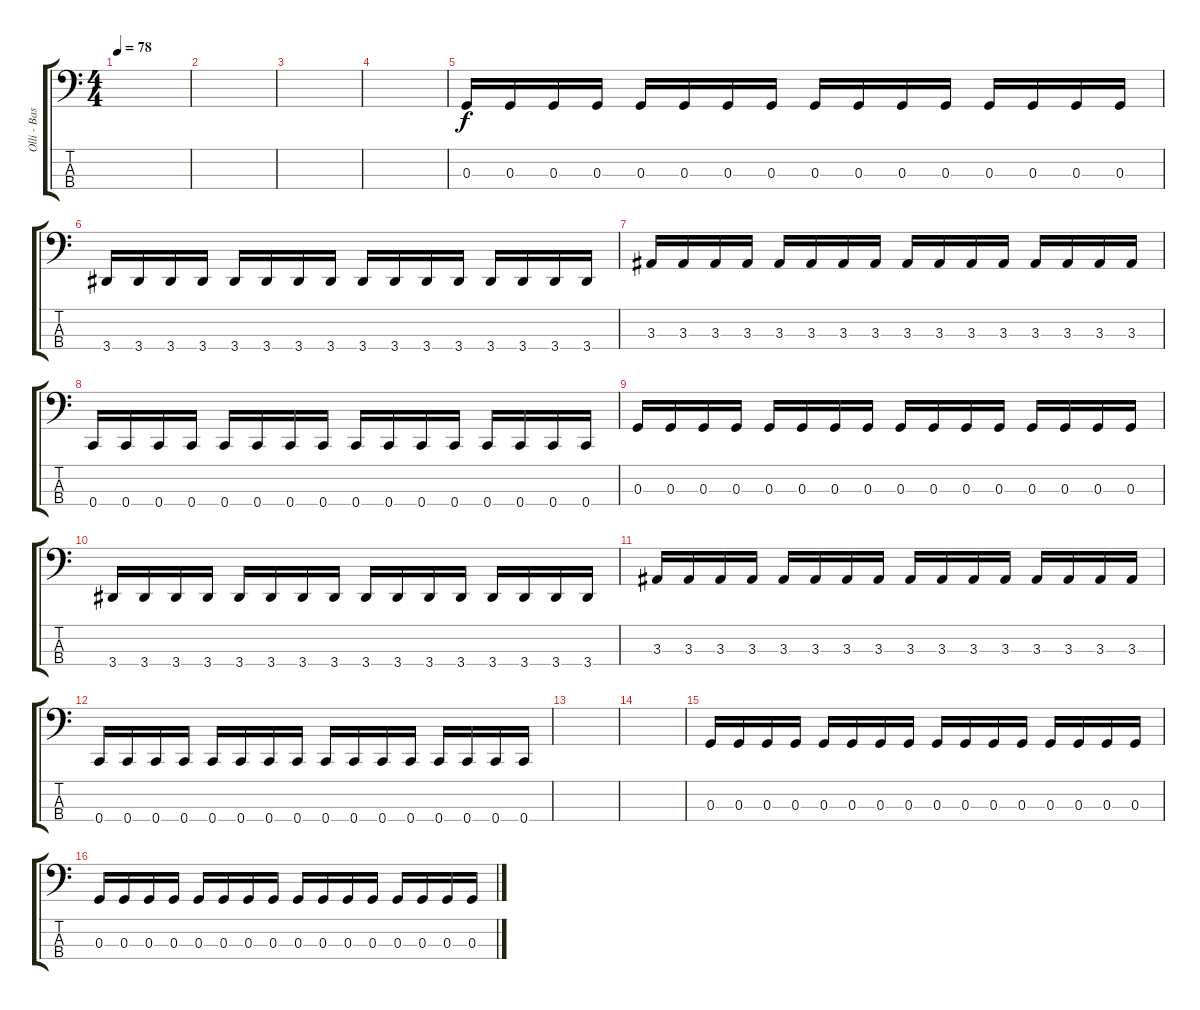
\track ("Olli - Bass" "Olli - Bas") {instrument electricbassfinger}
\staff {score tabs}
\tuning (F2 C2 G1 C1) {hide}
\ts (4 4)
\tempo 78
\clef f4
\ks c
|
|
|
|
0.3.16 0.3.16 0.3.16 0.3.16 0.3.16 0.3.16 0.3.16 0.3.16 0.3.16 0.3.16 0.3.16 0.3.16 0.3.16 0.3.16 0.3.16 0.3.16 |
3.4.16 3.4.16 3.4.16 3.4.16 3.4.16 3.4.16 3.4.16 3.4.16 3.4.16 3.4.16 3.4.16 3.4.16 3.4.16 3.4.16 3.4.16 3.4.16 |
3.3.16 3.3.16 3.3.16 3.3.16 3.3.16 3.3.16 3.3.16 3.3.16 3.3.16 3.3.16 3.3.16 3.3.16 3.3.16 3.3.16 3.3.16 3.3.16 |
0.4.16 0.4.16 0.4.16 0.4.16 0.4.16 0.4.16 0.4.16 0.4.16 0.4.16 0.4.16 0.4.16 0.4.16 0.4.16 0.4.16 0.4.16 0.4.16 |
0.3.16 0.3.16 0.3.16 0.3.16 0.3.16 0.3.16 0.3.16 0.3.16 0.3.16 0.3.16 0.3.16 0.3.16 0.3.16 0.3.16 0.3.16 0.3.16 |
3.4.16 3.4.16 3.4.16 3.4.16 3.4.16 3.4.16 3.4.16 3.4.16 3.4.16 3.4.16 3.4.16 3.4.16 3.4.16 3.4.16 3.4.16 3.4.16 |
3.3.16 3.3.16 3.3.16 3.3.16 3.3.16 3.3.16 3.3.16 3.3.16 3.3.16 3.3.16 3.3.16 3.3.16 3.3.16 3.3.16 3.3.16 3.3.16 |
0.4.16 0.4.16 0.4.16 0.4.16 0.4.16 0.4.16 0.4.16 0.4.16 0.4.16 0.4.16 0.4.16 0.4.16 0.4.16 0.4.16 0.4.16 0.4.16 |
|
|
0.3.16 0.3.16 0.3.16 0.3.16 0.3.16 0.3.16 0.3.16 0.3.16 0.3.16 0.3.16 0.3.16 0.3.16 0.3.16 0.3.16 0.3.16 0.3.16 |
0.3.16 0.3.16 0.3.16 0.3.16 0.3.16 0.3.16 0.3.16 0.3.16 0.3.16 0.3.16 0.3.16 0.3.16 0.3.16 0.3.16 0.3.16 0.3.16
